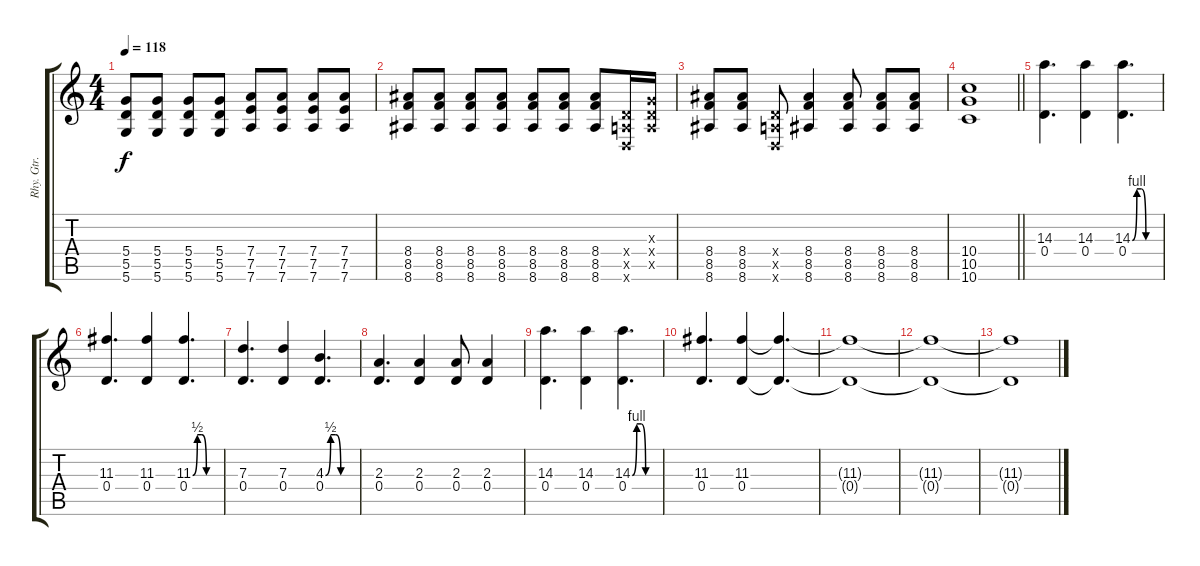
\track ("Rhy. Gtr. 2" "Rhy. Gtr. ") {instrument distortionguitar}
\staff {score tabs}
\tuning (E4 B3 G3 D3 A2 D2) {hide}
\ts (4 4)
\tempo 118
\clef g2
\ks c
(5.4 5.5 5.6).8{dy f} (5.4 5.5 5.6).8 (5.4 5.5 5.6).8 (5.4 5.5 5.6).8 (7.4 7.5 7.6).8 (7.4 7.5 7.6).8 (7.4 7.5 7.6).8 (7.4 7.5 7.6).8 |
(8.4 8.5 8.6).8 (8.4 8.5 8.6).8 (8.4 8.5 8.6).8 (8.4 8.5 8.6).8 (8.4 8.5 8.6).8 (8.4 8.5 8.6).8 (8.4 8.5 8.6).8 (0.4{x} 0.5{x} 0.6{x}).16 (0.3{x} 0.4{x} 0.5{x}).16 |
(8.4 8.5 8.6).8 (8.4 8.5 8.6).8 (0.4{x} 0.5{x} 0.6{x}).8 (8.4 8.5 8.6).4 (8.4 8.5 8.6).8 (8.4 8.5 8.6).8 (8.4 8.5 8.6).8 |
\barLineRight lightlight
(10.4 10.5 10.6).1 |
\section ("" "")
(14.3 0.4).4{d} (14.3 0.4).4 (14.3{be (custom 0 0 10 4 20 4 30 0 60 0)} 0.4).4{d} |
(11.3 0.4).4{d} (11.3 0.4).4 (11.3{be (custom 0 0 10 2 20 2 30 0 60 0)} 0.4).4{d} |
(7.3 0.4).4{d} (7.3 0.4).4 (4.3{be (custom 0 0 10 2 20 2 30 0 60 0)} 0.4).4{d} |
(2.3 0.4).4{d} (2.3 0.4).4 (2.3 0.4).8 (2.3 0.4).4 |
(14.3 0.4).4{d} (14.3 0.4).4 (14.3{be (custom 0 0 10 4 20 4 30 0 60 0)} 0.4).4{d} |
(11.3 0.4).4{d} (11.3 0.4).4 (11.3{t} 0.4{t}).4{d} |
(11.3{t} 0.4{t}).1 |
(11.3{t} 0.4{t}).1 |
(11.3{t} 0.4{t}).1
